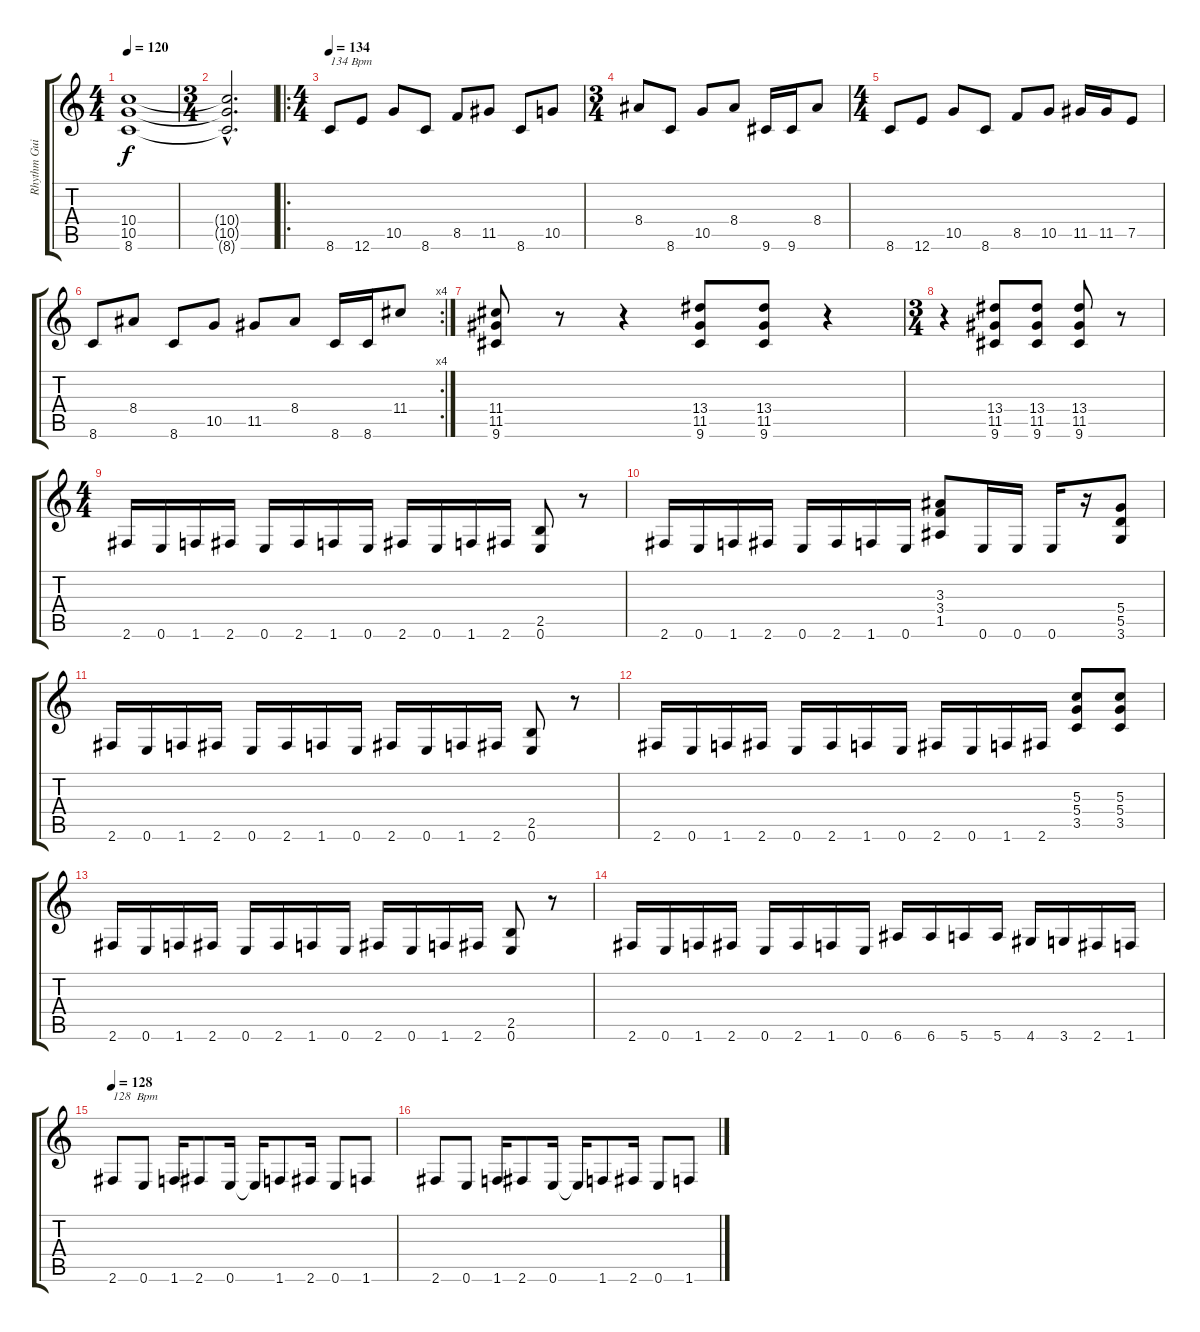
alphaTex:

\track ("Rhythm Guitar" "Rhythm Gui") {instrument overdrivenguitar}
\staff {score tabs}
\tuning (E4 B3 G3 D3 A2 E2) {hide}
\ts (4 4)
\tempo 120
\clef g2
\ks c
(10.4 10.5 8.6).1{dy f} |
\ts (3 4)
(10.4{hac t} 10.5{hac t} 8.6{hac t}).2{d} |
\ro
\ts (4 4)
\tempo 134
8.6.8{txt "134 Bpm"} 12.6.8 10.5.8 8.6.8 8.5.8 11.5.8 8.6.8 10.5.8 |
\ts (3 4)
8.4.8 8.6.8 10.5.8 8.4.8 9.6.16 9.6.16 8.4.8 |
\ts (4 4)
8.6.8 12.6.8 10.5.8 8.6.8 8.5.8 10.5.8 11.5.16 11.5.16 7.5.8 |
\rc 4
8.6.8 8.4.8 8.6.8 10.5.8 11.5.8 8.4.8 8.6.16 8.6.16 11.4.8 |
(11.4 11.5 9.6).8 r.8 r.4 (13.4 11.5 9.6).8 (13.4 11.5 9.6).8 r.4 |
\ts (3 4)
r.4 (13.4 11.5 9.6).8 (13.4 11.5 9.6).8 (13.4 11.5 9.6).8 r.8 |
\ts (4 4)
2.6.16 0.6.16 1.6.16 2.6.16 0.6.16 2.6.16 1.6.16 0.6.16 2.6.16 0.6.16 1.6.16 2.6.16 (2.5 0.6).8 r.8 |
2.6.16 0.6.16 1.6.16 2.6.16 0.6.16 2.6.16 1.6.16 0.6.16 (3.3 3.4 1.5).8 0.6.16 0.6.16 0.6.16 r.16 (5.4 5.5 3.6).8 |
2.6.16 0.6.16 1.6.16 2.6.16 0.6.16 2.6.16 1.6.16 0.6.16 2.6.16 0.6.16 1.6.16 2.6.16 (2.5 0.6).8 r.8 |
2.6.16 0.6.16 1.6.16 2.6.16 0.6.16 2.6.16 1.6.16 0.6.16 2.6.16 0.6.16 1.6.16 2.6.16 (5.3 5.4 3.5).8 (5.3 5.4 3.5).8 |
2.6.16 0.6.16 1.6.16 2.6.16 0.6.16 2.6.16 1.6.16 0.6.16 2.6.16 0.6.16 1.6.16 2.6.16 (2.5 0.6).8 r.8 |
2.6.16 0.6.16 1.6.16 2.6.16 0.6.16 2.6.16 1.6.16 0.6.16 6.6.16 6.6.16 5.6.16 5.6.16 4.6.16 3.6.16 2.6.16 1.6.16 |
\tempo 128
2.6.8{txt "128  Bpm"} 0.6.8 1.6.16 2.6.8 0.6.16 0.6{t}.16 1.6.8 2.6.16 0.6.8 1.6.8 |
2.6.8 0.6.8 1.6.16 2.6.8 0.6.16 0.6{t}.16 1.6.8 2.6.16 0.6.8 1.6.8
